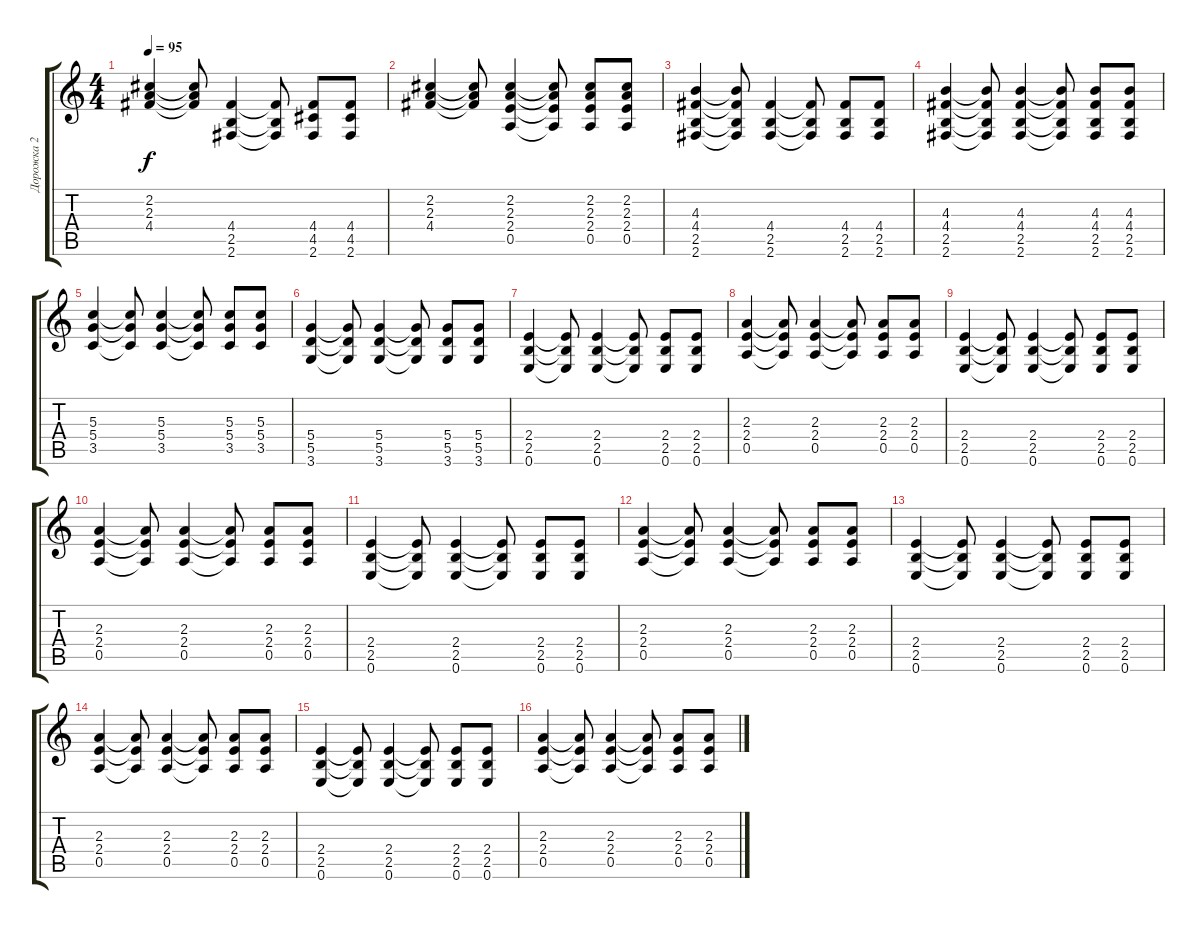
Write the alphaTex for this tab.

\track ("Дорожка 2" "Дорожка 2") {instrument electricguitarclean}
\staff {score tabs}
\tuning (E4 B3 G3 D3 A2 E2) {hide}
\ts (4 4)
\tempo 95
\clef g2
\ks c
(2.2 2.3 4.4).4{dy f} (2.2{t} 2.3{t} 4.4{t}).8 (4.4 2.5 2.6).4 (4.4{t} 2.5{t} 2.6{t}).8 (4.4 4.5 2.6).8 (4.4 4.5 2.6).8 |
(2.2 2.3 4.4).4 (2.2{t} 2.3{t} 4.4{t}).8 (2.2 2.3 2.4 0.5).4 (2.2{t} 2.3{t} 2.4{t} 0.5{t}).8 (2.2 2.3 2.4 0.5).8 (2.2 2.3 2.4 0.5).8 |
(4.3 4.4 2.5 2.6).4 (4.3{t} 4.4{t} 2.5{t} 2.6{t}).8 (4.4 2.5 2.6).4 (4.4{t} 2.5{t} 2.6{t}).8 (4.4 2.5 2.6).8 (4.4 2.5 2.6).8 |
(4.3 4.4 2.5 2.6).4 (4.3{t} 4.4{t} 2.5{t} 2.6{t}).8 (4.3 4.4 2.5 2.6).4 (4.3{t} 4.4{t} 2.5{t} 2.6{t}).8 (4.3 4.4 2.5 2.6).8 (4.3 4.4 2.5 2.6).8 |
(5.3 5.4 3.5).4 (5.3{t} 5.4{t} 3.5{t}).8 (5.3 5.4 3.5).4 (5.3{t} 5.4{t} 3.5{t}).8 (5.3 5.4 3.5).8 (5.3 5.4 3.5).8 |
(5.4 5.5 3.6).4 (5.4{t} 5.5{t} 3.6{t}).8 (5.4 5.5 3.6).4 (5.4{t} 5.5{t} 3.6{t}).8 (5.4 5.5 3.6).8 (5.4 5.5 3.6).8 |
(2.4 2.5 0.6).4 (2.4{t} 2.5{t} 0.6{t}).8 (2.4 2.5 0.6).4 (2.4{t} 2.5{t} 0.6{t}).8 (2.4 2.5 0.6).8 (2.4 2.5 0.6).8 |
(2.3 2.4 0.5).4 (2.3{t} 2.4{t} 0.5{t}).8 (2.3 2.4 0.5).4 (2.3{t} 2.4{t} 0.5{t}).8 (2.3 2.4 0.5).8 (2.3 2.4 0.5).8 |
(2.4 2.5 0.6).4 (2.4{t} 2.5{t} 0.6{t}).8 (2.4 2.5 0.6).4 (2.4{t} 2.5{t} 0.6{t}).8 (2.4 2.5 0.6).8 (2.4 2.5 0.6).8 |
(2.3 2.4 0.5).4 (2.3{t} 2.4{t} 0.5{t}).8 (2.3 2.4 0.5).4 (2.3{t} 2.4{t} 0.5{t}).8 (2.3 2.4 0.5).8 (2.3 2.4 0.5).8 |
(2.4 2.5 0.6).4 (2.4{t} 2.5{t} 0.6{t}).8 (2.4 2.5 0.6).4 (2.4{t} 2.5{t} 0.6{t}).8 (2.4 2.5 0.6).8 (2.4 2.5 0.6).8 |
(2.3 2.4 0.5).4 (2.3{t} 2.4{t} 0.5{t}).8 (2.3 2.4 0.5).4 (2.3{t} 2.4{t} 0.5{t}).8 (2.3 2.4 0.5).8 (2.3 2.4 0.5).8 |
(2.4 2.5 0.6).4 (2.4{t} 2.5{t} 0.6{t}).8 (2.4 2.5 0.6).4 (2.4{t} 2.5{t} 0.6{t}).8 (2.4 2.5 0.6).8 (2.4 2.5 0.6).8 |
(2.3 2.4 0.5).4 (2.3{t} 2.4{t} 0.5{t}).8 (2.3 2.4 0.5).4 (2.3{t} 2.4{t} 0.5{t}).8 (2.3 2.4 0.5).8 (2.3 2.4 0.5).8 |
(2.4 2.5 0.6).4 (2.4{t} 2.5{t} 0.6{t}).8 (2.4 2.5 0.6).4 (2.4{t} 2.5{t} 0.6{t}).8 (2.4 2.5 0.6).8 (2.4 2.5 0.6).8 |
(2.3 2.4 0.5).4 (2.3{t} 2.4{t} 0.5{t}).8 (2.3 2.4 0.5).4 (2.3{t} 2.4{t} 0.5{t}).8 (2.3 2.4 0.5).8 (2.3 2.4 0.5).8
